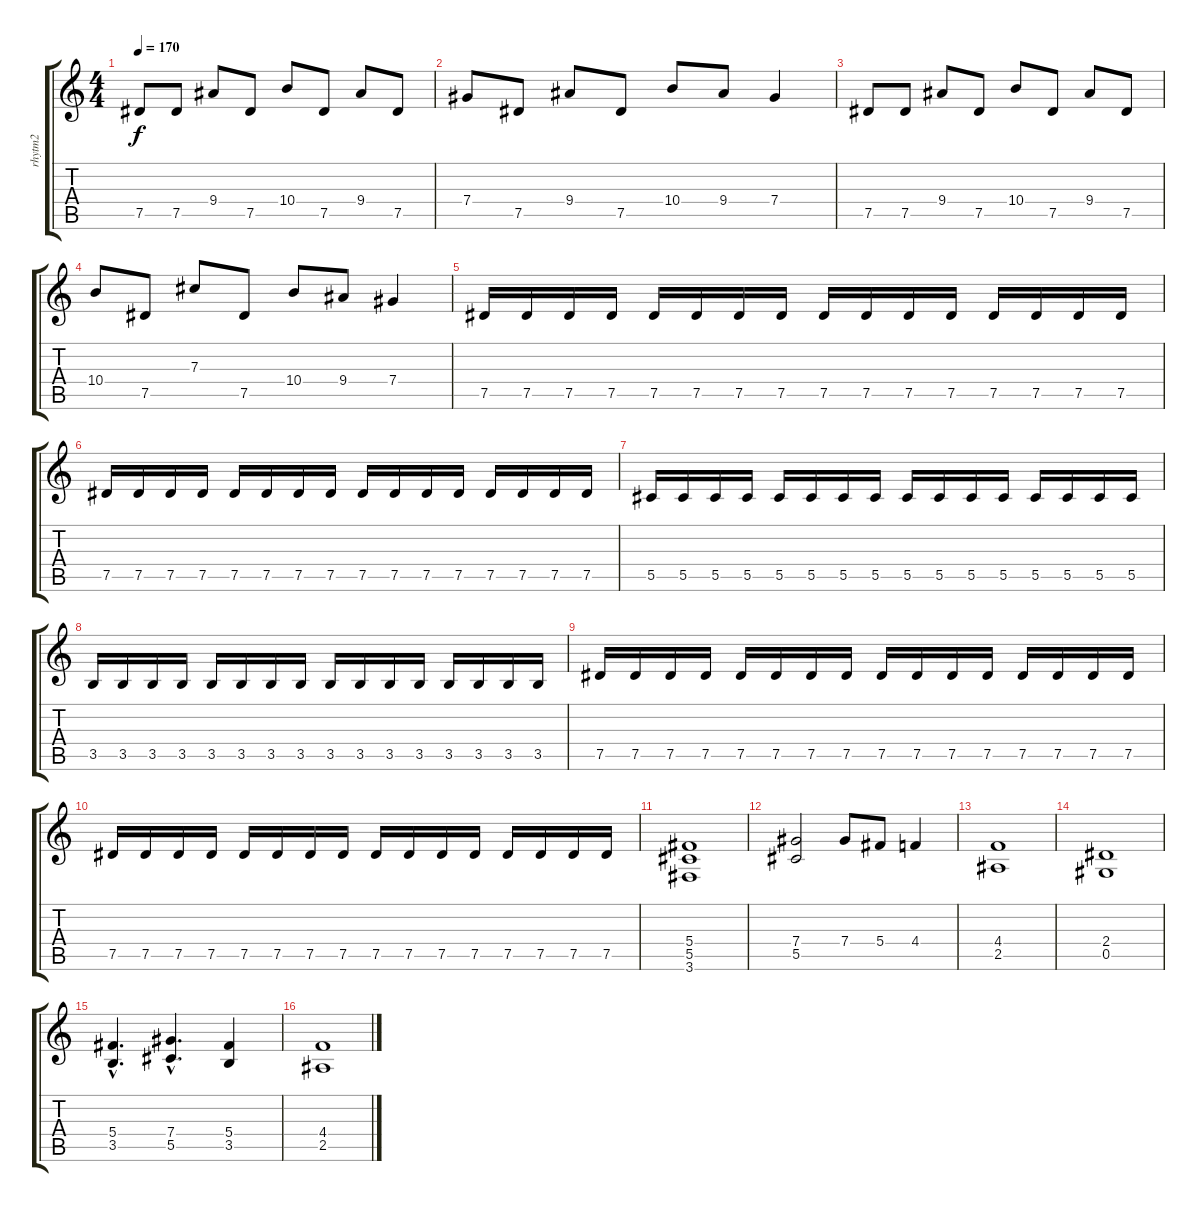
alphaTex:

\track ("rhytm2" "rhytm2") {instrument distortionguitar}
\staff {score tabs}
\tuning (Eb4 Bb3 Gb3 Db3 Ab2 Eb2) {hide}
\ts (4 4)
\tempo 170
\clef g2
\ks c
7.5.8{dy f} 7.5.8 9.4.8 7.5.8 10.4.8 7.5.8 9.4.8 7.5.8 |
7.4.8 7.5.8 9.4.8 7.5.8 10.4.8 9.4.8 7.4.4 |
7.5.8 7.5.8 9.4.8 7.5.8 10.4.8 7.5.8 9.4.8 7.5.8 |
10.4.8 7.5.8 7.3.8 7.5.8 10.4.8 9.4.8 7.4.4 |
7.5.16 7.5.16 7.5.16 7.5.16 7.5.16 7.5.16 7.5.16 7.5.16 7.5.16 7.5.16 7.5.16 7.5.16 7.5.16 7.5.16 7.5.16 7.5.16 |
7.5.16 7.5.16 7.5.16 7.5.16 7.5.16 7.5.16 7.5.16 7.5.16 7.5.16 7.5.16 7.5.16 7.5.16 7.5.16 7.5.16 7.5.16 7.5.16 |
5.5.16 5.5.16 5.5.16 5.5.16 5.5.16 5.5.16 5.5.16 5.5.16 5.5.16 5.5.16 5.5.16 5.5.16 5.5.16 5.5.16 5.5.16 5.5.16 |
3.5.16 3.5.16 3.5.16 3.5.16 3.5.16 3.5.16 3.5.16 3.5.16 3.5.16 3.5.16 3.5.16 3.5.16 3.5.16 3.5.16 3.5.16 3.5.16 |
7.5.16 7.5.16 7.5.16 7.5.16 7.5.16 7.5.16 7.5.16 7.5.16 7.5.16 7.5.16 7.5.16 7.5.16 7.5.16 7.5.16 7.5.16 7.5.16 |
7.5.16 7.5.16 7.5.16 7.5.16 7.5.16 7.5.16 7.5.16 7.5.16 7.5.16 7.5.16 7.5.16 7.5.16 7.5.16 7.5.16 7.5.16 7.5.16 |
(5.4 5.5 3.6).1 |
(7.4 5.5).2 7.4.8 5.4.8 4.4.4 |
(4.4 2.5).1 |
(2.4 0.5).1 |
(5.4{hac} 3.5{hac}).4{d} (7.4{hac} 5.5{hac}).4{d} (5.4 3.5).4 |
(4.4 2.5).1
